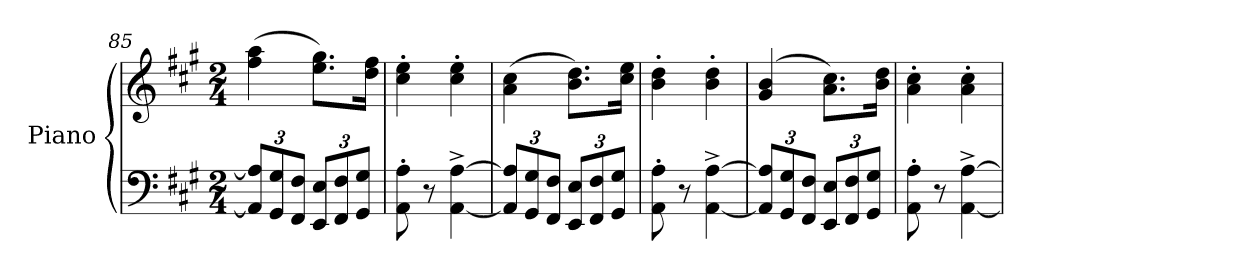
**kern	**kern
*part1	*part1
*staff2	*staff1
*I"Piano	*
*I'Pno.	*
*clefF4	*clefG2
*k[f#c#g#]	*k[f#c#g#]
*M2/4	*M2/4
*Xbrackettup	*
=85	=85
12AA/] 12A/]L	(>4ff#\ 4aa\
12GG#/ 12G#/	.
12FF#/ 12F#/J	.
12EE/ 12E/L	8.ee\ 8.gg#\L)
12FF#/ 12F#/	.
12GG#/ 12G#/J	.
.	16dd\ 16ff#\Jk
=86	=86
8AA\' 8A\'	4cc#\' 4ee\'
8r	.
[4AA\^ [4A\^	4cc#\' 4ee\'
!!LO:LB:g=z
=87	=87
12AA/] 12A/]L	(>4a\ 4cc#\
12GG#/ 12G#/	.
12FF#/ 12F#/J	.
12EE/ 12E/L	8.b\ 8.dd\L)
12FF#/ 12F#/	.
12GG#/ 12G#/J	.
.	16cc#\ 16ee\Jk
=88	=88
8AA\' 8A\'	4b\' 4dd\'
8r	.
[4AA\^ [4A\^	4b\' 4dd\'
=89	=89
12AA/] 12A/]L	(>4g#/ 4b/
12GG#/ 12G#/	.
12FF#/ 12F#/J	.
12EE/ 12E/L	8.a\ 8.cc#\L)
12FF#/ 12F#/	.
12GG#/ 12G#/J	.
.	16b\ 16dd\Jk
=90	=90
8AA\' 8A\'	4a\' 4cc#\'
8r	.
[4AA\^ [4A\^	4a\' 4cc#\'
=	=
*-	*-
